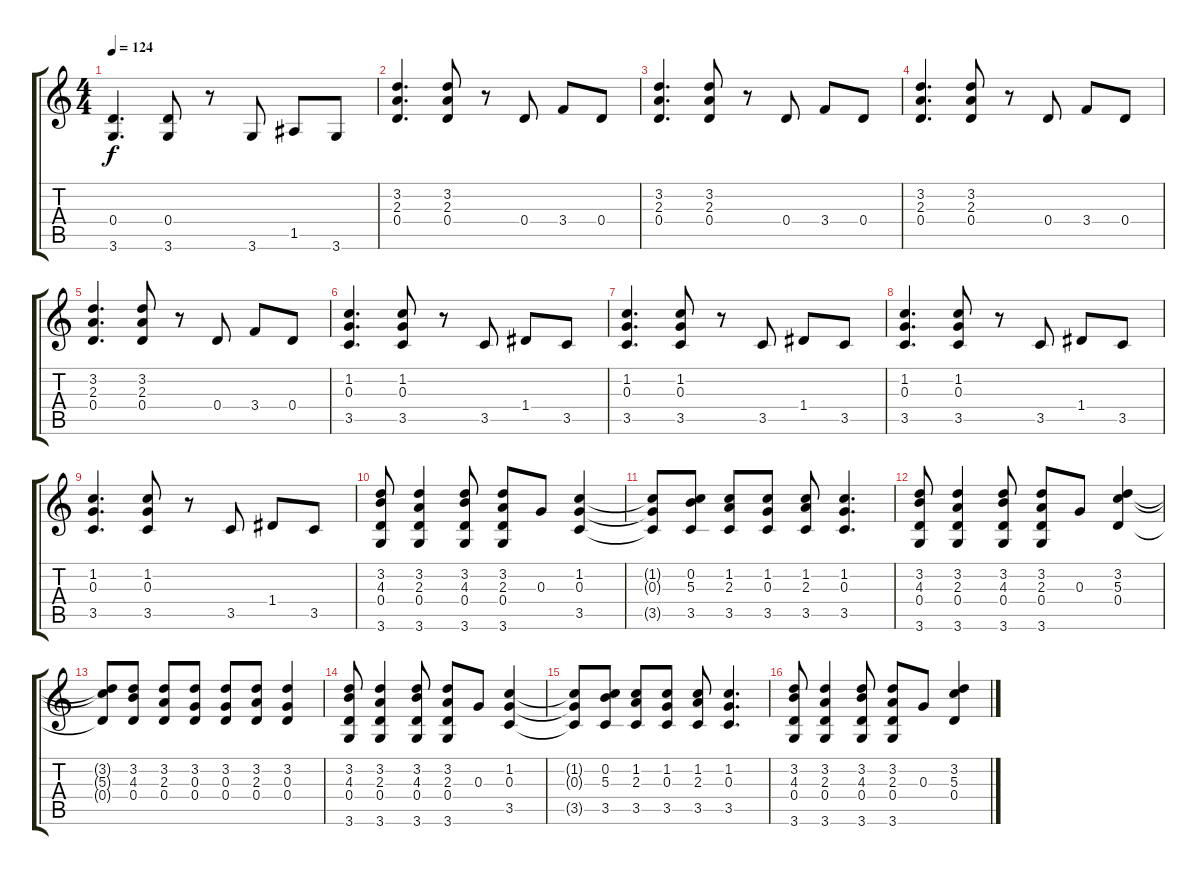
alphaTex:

\track "" {instrument overdrivenguitar}
\staff {score tabs}
\tuning (E4 B3 G3 D3 A2 E2) {hide}
\ts (4 4)
\tempo 124
\clef g2
\ks c
(0.4 3.6).4{d dy f} (0.4 3.6).8 r.8 3.6.8 1.5.8 3.6.8 |
(3.2 2.3 0.4).4{d} (3.2 2.3 0.4).8 r.8 0.4.8 3.4.8 0.4.8 |
(3.2 2.3 0.4).4{d} (3.2 2.3 0.4).8 r.8 0.4.8 3.4.8 0.4.8 |
(3.2 2.3 0.4).4{d} (3.2 2.3 0.4).8 r.8 0.4.8 3.4.8 0.4.8 |
(3.2 2.3 0.4).4{d} (3.2 2.3 0.4).8 r.8 0.4.8 3.4.8 0.4.8 |
(1.2 0.3 3.5).4{d} (1.2 0.3 3.5).8 r.8 3.5.8 1.4.8 3.5.8 |
(1.2 0.3 3.5).4{d} (1.2 0.3 3.5).8 r.8 3.5.8 1.4.8 3.5.8 |
(1.2 0.3 3.5).4{d} (1.2 0.3 3.5).8 r.8 3.5.8 1.4.8 3.5.8 |
(1.2 0.3 3.5).4{d} (1.2 0.3 3.5).8 r.8 3.5.8 1.4.8 3.5.8 |
(3.2 4.3 0.4 3.6).8 (3.2 2.3 0.4 3.6).4 (3.2 4.3 0.4 3.6).8 (3.2 2.3 0.4 3.6).8 0.3.8 (1.2 0.3 3.5).4 |
(1.2{t} 0.3{t} 3.5{t}).8 (0.2 5.3 3.5).8 (1.2 2.3 3.5).8 (1.2 0.3 3.5).8 (1.2 2.3 3.5).8 (1.2 0.3 3.5).4{d} |
(3.2 4.3 0.4 3.6).8 (3.2 2.3 0.4 3.6).4 (3.2 4.3 0.4 3.6).8 (3.2 2.3 0.4 3.6).8 0.3.8 (3.2 5.3 0.4).4 |
(3.2{t} 5.3{t} 0.4{t}).8 (3.2 4.3 0.4).8 (3.2 2.3 0.4).8 (3.2 0.3 0.4).8 (3.2 0.3 0.4).8 (3.2 2.3 0.4).8 (3.2 0.3 0.4).4 |
(3.2 4.3 0.4 3.6).8 (3.2 2.3 0.4 3.6).4 (3.2 4.3 0.4 3.6).8 (3.2 2.3 0.4 3.6).8 0.3.8 (1.2 0.3 3.5).4 |
(1.2{t} 0.3{t} 3.5{t}).8 (0.2 5.3 3.5).8 (1.2 2.3 3.5).8 (1.2 0.3 3.5).8 (1.2 2.3 3.5).8 (1.2 0.3 3.5).4{d} |
(3.2 4.3 0.4 3.6).8 (3.2 2.3 0.4 3.6).4 (3.2 4.3 0.4 3.6).8 (3.2 2.3 0.4 3.6).8 0.3.8 (3.2 5.3 0.4).4
